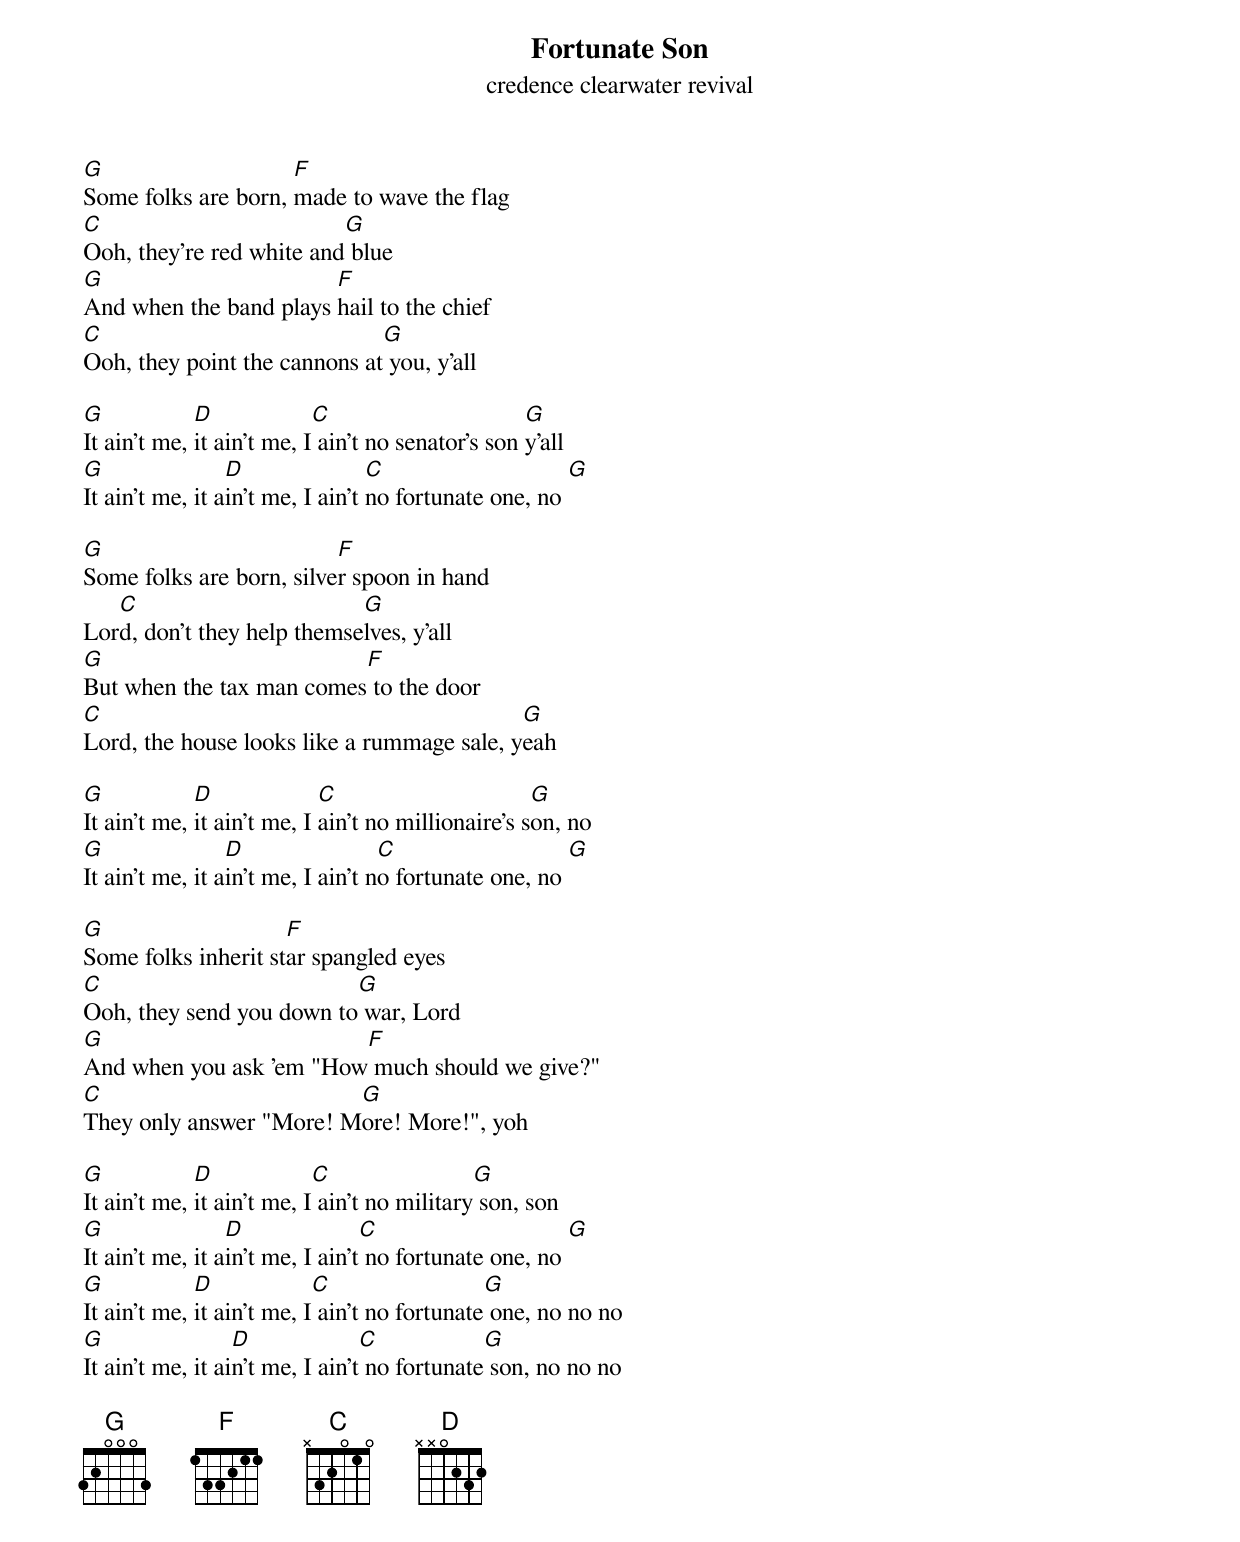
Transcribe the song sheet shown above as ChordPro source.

{title: Fortunate Son}
{subtitle: credence clearwater revival}
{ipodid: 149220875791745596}
[G]Some folks are born, [F]made to wave the flag
[C]Ooh, they're red white and[G] blue
[G]And when the band plays [F]hail to the chief
[C]Ooh, they point the cannons at[G] you, y'all

[G]It ain't me, [D]it ain't me, I[C] ain't no senator's son [G]y'all
[G]It ain't me, it a[D]in't me, I ain't [C]no fortunate one, no [G]

[G]Some folks are born, silve[F]r spoon in hand
Lor[C]d, don't they help themse[G]lves, y'all
[G]But when the tax man comes[F] to the door
[C]Lord, the house looks like a rummage sale, y[G]eah

[G]It ain't me, [D]it ain't me, I [C]ain't no millionaire's s[G]on, no
[G]It ain't me, it a[D]in't me, I ain't n[C]o fortunate one, no [G]

[G]Some folks inherit st[F]ar spangled eyes
[C]Ooh, they send you down to[G] war, Lord
[G]And when you ask 'em "How[F] much should we give?"
[C]They only answer "More! M[G]ore! More!", yoh

[G]It ain't me, [D]it ain't me, I[C] ain't no military[G] son, son
[G]It ain't me, it a[D]in't me, I ain't[C] no fortunate one, no [G]
[G]It ain't me, [D]it ain't me, I[C] ain't no fortunate[G] one, no no no
[G]It ain't me, it ai[D]n't me, I ain't[C] no fortunate[G] son, no no no

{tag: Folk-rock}
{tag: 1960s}
